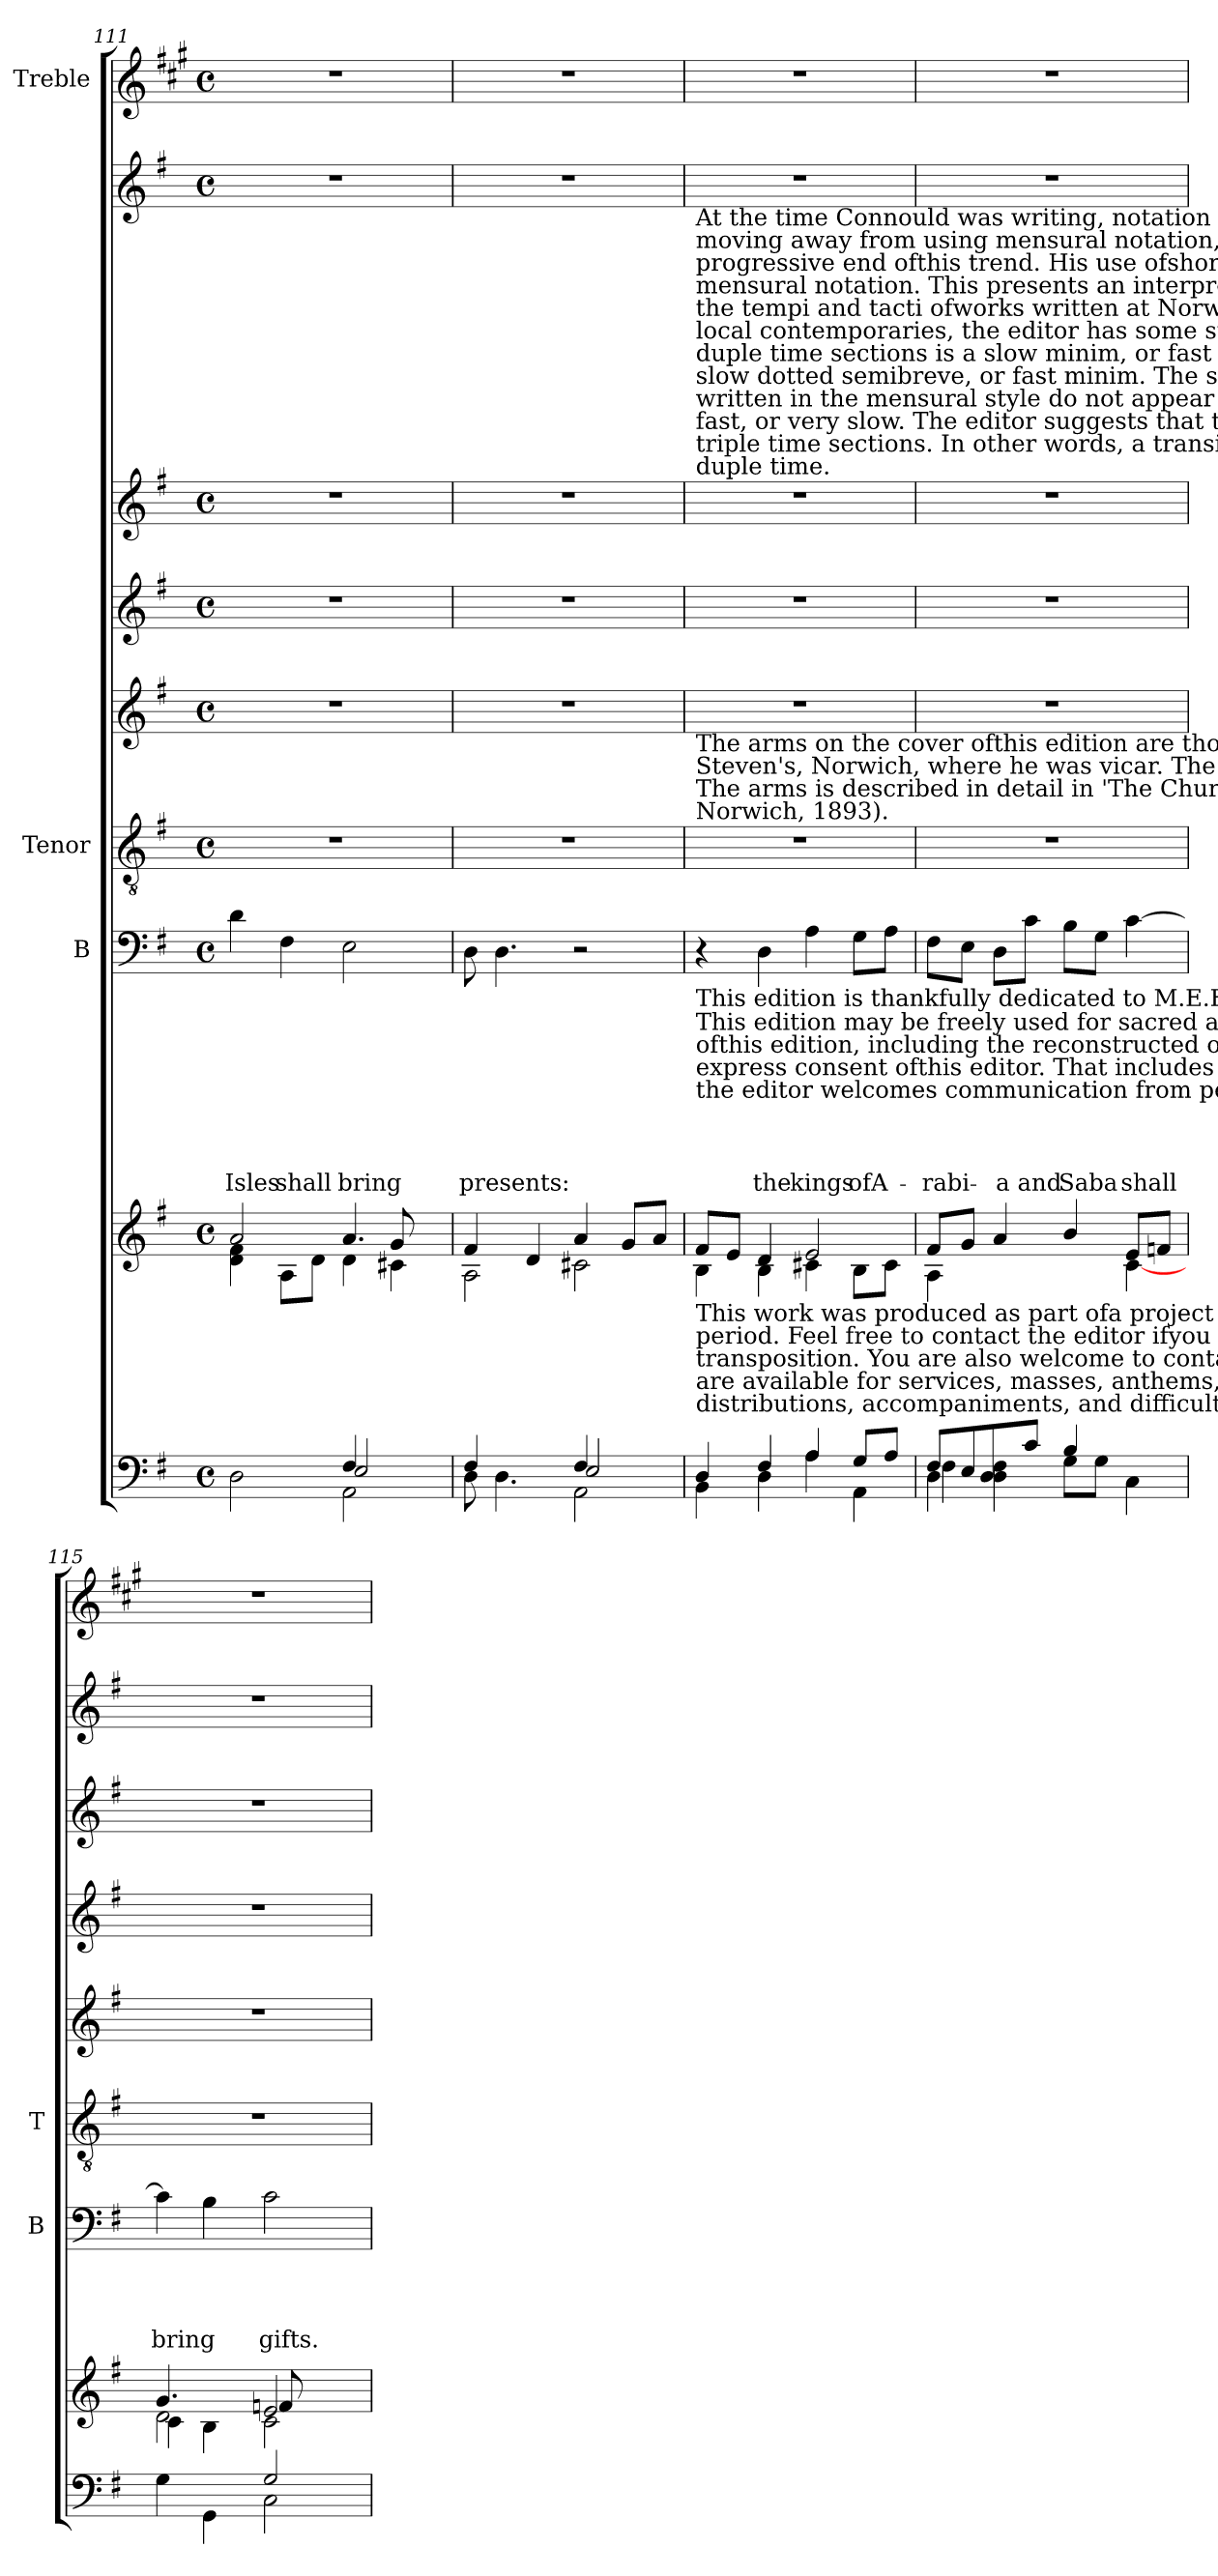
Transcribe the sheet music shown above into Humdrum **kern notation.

**kern	**kern	**kern	**text	**text	**text	**text	**kern	**kern	**kern	**kern	**kern	**kern
*part9	*part8	*part7	*part7	*part7	*part7	*part7	*part6	*part5	*part4	*part3	*part2	*part1
*staff9	*staff8	*staff7	*staff7	*staff7	*staff7	*staff7	*staff6	*staff5	*staff4	*staff3	*staff2	*staff1
*	*	*I"B	*	*	*	*	*I"Tenor	*	*	*	*	*I"Treble
*	*	*I'B	*	*	*	*	*I'T	*	*	*	*	*
*clefF4	*clefG2	*clefF4	*	*	*	*	*clefGv2	*clefG2	*clefG2	*clefG2	*clefG2	*clefG2
*	*	*	*	*	*	*	*	*	*	*	*	*ITrd1c2
*k[f#]	*k[f#]	*k[f#]	*	*	*	*	*k[f#]	*k[f#]	*k[f#]	*k[f#]	*k[f#]	*k[f#]
*G:	*G:	*G:	*	*	*	*	*G:	*G:	*G:	*G:	*G:	*G:
*M4/4	*M4/4	*M4/4	*	*	*	*	*M4/4	*M4/4	*M4/4	*M4/4	*M4/4	*M4/4
*met(c)	*met(c)	*met(c)	*	*	*	*	*met(c)	*met(c)	*met(c)	*met(c)	*met(c)	*met(c)
=111	=111	=111	=111	=111	=111	=111	=111	=111	=111	=111	=111	=111
*^	*^	*	*	*	*	*	*	*	*	*	*	*
*	*^	*	*^	*	*	*	*	*	*	*	*	*	*	*
!	!	!	!	!	!	!	!	!	!	!LO:LY:b	!	!	!	!	!	!
2D\	2ryy	2ryy	2a/	4d\ 4f#\	2.ryy	4d\	.	.	.	Isles	1r	1r	1r	1r	1r	1r
!	!	!	!	!	!	!	!	!	!	!LO:LY:b	!	!	!	!	!	!
.	.	.	.	8A\L	.	4F#\	.	.	.	shall	.	.	.	.	.	.
.	.	.	.	8d\J	.	.	.	.	.	.	.	.	.	.	.	.
!	!	!	!	!	!	!	!	!	!	!LO:LY:b	!	!	!	!	!	!
4F#/	2AA\	2E/	(4d\	4.a/	.	2E\	.	.	.	bring	.	.	.	.	.	.
4ryy	.	.	4c#X\	.	8g/	.	.	.	.	.	.	.	.	.	.	.
.	.	.	.	8ryy	8ryy	.	.	.	.	.	.	.	.	.	.	.
=112	=112	=112	=112	=112	=112	=112	=112	=112	=112	=112	=112	=112	=112	=112	=112	=112
*	*	*^	*	*	*	*	*	*	*	*	*	*	*	*	*	*
!	!	!	!	!	!	!	!	!	!	!	!LO:LY:b	!	!	!	!	!	!
*	*	*	*	*	*v	*v	*	*	*	*	*	*	*	*	*	*	*
8D\	4F#/	2ryy	2ryy	2A\	4f#/	8D\	.	.	.	presents:	1r	1r	1r	1r	1r	1r
4.D\	.	.	.	.	.	4.D\	.	.	.	.	.	.	.	.	.	.
.	2.ryy	.	.	.	4d/	.	.	.	.	.	.	.	.	.	.	.
4F#/	.	2E/	2AA\	4a/	2c#X\	2r	.	.	.	.	.	.	.	.	.	.
4ryy	.	.	.	8g/L	.	.	.	.	.	.	.	.	.	.	.	.
.	.	.	.	8a/J	.	.	.	.	.	.	.	.	.	.	.	.
*	*v	*v	*v	*	*	*	*	*	*	*	*	*	*	*	*	*
!!LO:PB:g=z
=113	=113	=113	=113	=113	=113	=113	=113	=113	=113	=113	=113	=113	=113	=113
!	!	!	!	!	!	!	!	!	!	!	!	!	!LO:TX:b:t=At the time Connould was writing, notation styles at Norwich were going through a transitional phase. Composers were\nmoving away from using mensural notation, moving towards a more modern style. Connould appears to be on the\nprogressive end ofthis trend. His use ofshort note values implies a shift away from the beat structures associated with\nmensural notation. This presents an interpretation problem for modern performance, since there is some ambiguity about\nthe tempi and tacti ofworks written at Norwich during this period. Based on analysing this work and others written by\nlocal contemporaries, the editor has some suggestions for modern performers. The editor suggests that the tactus ofthe\nduple time sections is a slow minim, or fast crotchet. By contrast, the tactus ofthe triple time sections is suggested to be a\nslow dotted semibreve, or fast minim. The standard tempo changes between duple and triple time sections for works\nwritten in the mensural style do not appear to function effectively for this work, resulting in some material that is very\nfast, or very slow. The editor suggests that the duration ofthe crotchet in duple time sections is the same as the minim in\ntriple time sections. In other words, a transition from duple to triple time employs$T=   , and the reverse from triple to\nduple time.	!
!	!	!	!	!	!	!	!	!	!LO:TX:a:t=The arms on the cover ofthis edition are those ofthe composer, taken from a memorial tablet to John Connould in St.\nSteven's, Norwich, where he was vicar. The elements ofthe arms were taken from public-domain sources where necessary.\nThe arms is described in detail in 'The Church Heraldry ofNorfolk' (Rev. Edmund Farrer, published by Agas H. Goose,\nNorwich, 1893).	!	!	!	!	!
!	!	!	!	!LO:TX:b:t=This edition is thankfully dedicated to M.E.F.B..	!	!	!	!	!	!	!	!	!	!
!	!	!	!	!LO:TX:b:t=This edition may be freely used for sacred and secular performances, and on recordings and broadcasts. However, no part\nofthis edition, including the reconstructed organ part, may be reproduced in any other edition or publication without the\nexpress consent ofthis editor. That includes both commercial editions, and editions that are freely distributed. However,\nthe editor welcomes communication from people interesting in using portions ofthis work in other printed material.	!	!	!	!	!	!	!	!	!	!
!LO:TX:a:t=This work was produced as part ofa project researching the sacred music sung in East Anglia during the Restoration\nperiod. Feel free to contact the editor ifyou would like more information about this work, or to request a different\ntransposition. You are also welcome to contact the editor for more editions ofmusic produced from this project. Editions\nare available for services, masses, anthems, introits, psalms, and other sacred and secular music, for a variety ofvoice\ndistributions, accompaniments, and difficulties. The editor can be reached at the following address&colon;	!	!	!	!	!	!	!	!	!	!	!	!	!	!
4BB\	4D/	4B\	8f#/L	4r	.	.	.	.	1r	1r	1r	1r	1r	1r
.	.	.	8e/J	.	.	.	.	.	.	.	.	.	.	.
!	!	!	!	!	!	!	!	!LO:LY:b	!	!	!	!	!	!
4D\	4F#/	4B\	4d/	4D\	.	.	.	the	.	.	.	.	.	.
!	!	!	!	!	!	!	!	!LO:LY:b	!	!	!	!	!	!
4A\	4A/	4c#X\	2e/	4A\	.	.	.	kings	.	.	.	.	.	.
!	!	!	!	!	!	!	!	!LO:LY:b	!	!	!	!	!	!
4AA\	8G/L	8B\L	.	8G\L	.	.	.	ofA-	.	.	.	.	.	.
.	8A/J	8c#\J	.	8A\J	.	.	.	.	.	.	.	.	.	.
=114	=114	=114	=114	=114	=114	=114	=114	=114	=114	=114	=114	=114	=114	=114
*	*^	*	*	*	*	*	*	*	*	*	*	*	*	*
!	!	!	!	!	!	!	!	!	!LO:LY:b	!	!	!	!	!	!
4D\	4F#\	8F#/L	8f#/L	4A\	8F#\L	.	.	.	-rabi-	1r	1r	1r	1r	1r	1r
.	.	8E/	8g/J	.	8E\J	.	.	.	.	.	.	.	.	.	.
!	!	!	!	!	!	!	!	!	!LO:LY:b	!	!	!	!	!	!
4D\ 4F#\	2.ryy	8D/	4a/	2ryy	8D\L	.	.	.	-a	.	.	.	.	.	.
!	!	!	!	!	!	!	!	!	!LO:LY:b	!	!	!	!	!	!
.	.	8c/J	.	.	8c\J	.	.	.	and	.	.	.	.	.	.
!	!	!	!	!	!	!	!	!	!LO:LY:b	!	!	!	!	!	!
8G\L	.	4B/	4b/	.	8B\L	.	.	.	Saba	.	.	.	.	.	.
8G\J	.	.	.	.	8G\J	.	.	.	.	.	.	.	.	.	.
!	!	!	!	!	!	!	!	!	!LO:LY:b	!	!	!	!	!	!
4C\	.	4ryy	8e/L	[<4c\	[>4c\	.	.	.	shall	.	.	.	.	.	.
.	.	.	8fn/J	.	.	.	.	.	.	.	.	.	.	.	.
*	*v	*v	*	*	*	*	*	*	*	*	*	*	*	*	*
=115	=115	=115	=115	=115	=115	=115	=115	=115	=115	=115	=115	=115	=115	=115
*	*	*^	*^	*	*	*	*	*	*	*	*	*	*	*
!	!	!	!	!	!	!	!	!	!	!LO:LY:b	!	!	!	!	!	!
4G\	2ryy	2d\	4.g/	4c\	2ryy	4c\]	.	.	.	bring	1r	1r	1r	1r	1r	1r
4GG\	.	.	.	4B\	.	4B\	.	.	.	.	.	.	.	.	.	.
.	.	.	2ryy	.	.	.	.	.	.	.	.	.	.	.	.	.
!	!	!	!	!	!	!	!	!	!	!LO:LY:b	!	!	!	!	!	!
2G/	2C\	2e/	.	8fn/	2c\	2c\	.	.	.	gifts.	.	.	.	.	.	.
.	.	.	.	4.ryy	.	.	.	.	.	.	.	.	.	.	.	.
.	.	.	8ryy	.	.	.	.	.	.	.	.	.	.	.	.	.
*v	*v	*	*	*	*	*	*	*	*	*	*	*	*	*	*	*
*	*v	*v	*v	*v	*	*	*	*	*	*	*	*	*	*	*
=	=	=	=	=	=	=	=	=	=	=	=	=
*-	*-	*-	*-	*-	*-	*-	*-	*-	*-	*-	*-	*-
